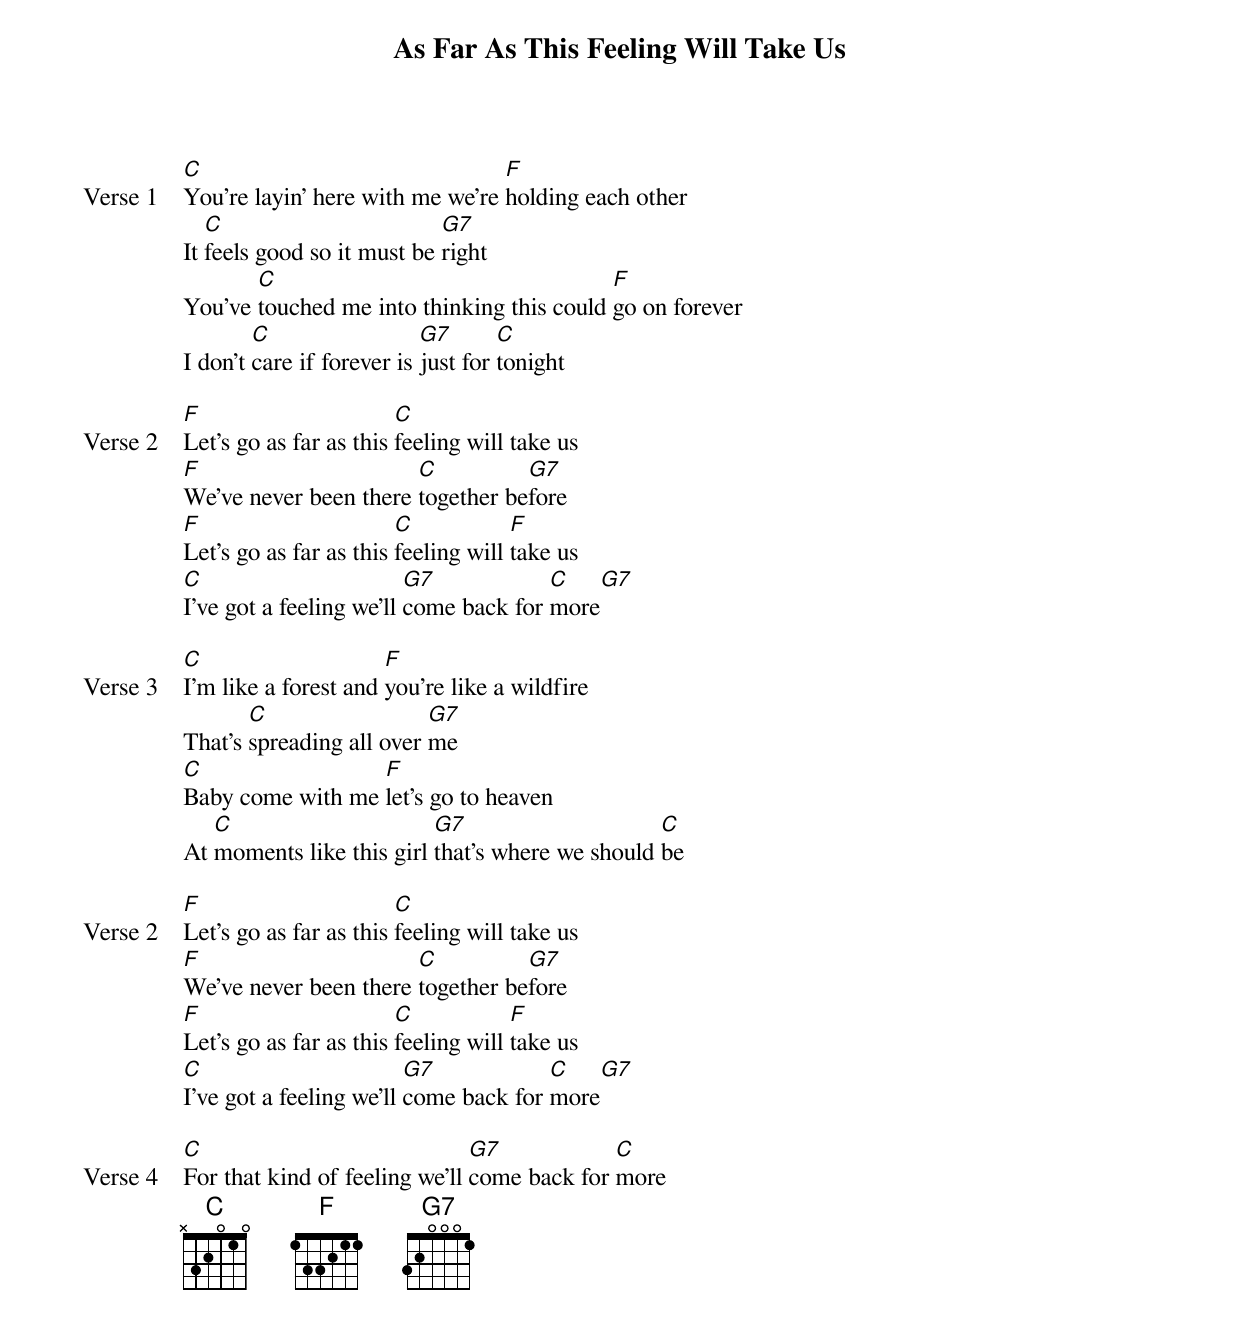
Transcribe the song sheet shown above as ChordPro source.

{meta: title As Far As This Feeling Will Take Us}
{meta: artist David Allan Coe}
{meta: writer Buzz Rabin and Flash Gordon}

{start_of_verse: Verse 1}
[C]You're layin' here with me we're [F]holding each other
It [C]feels good so it must be [G7]right
You've [C]touched me into thinking this could [F]go on forever
I don't [C]care if forever is [G7]just for [C]tonight
{end_of_verse}

{start_of_verse: Verse 2}
[F]Let's go as far as this [C]feeling will take us
[F]We've never been there [C]together be[G7]fore
[F]Let's go as far as this [C]feeling will [F]take us
[C]I've got a feeling we'll [G7]come back for [C]more[G7]
{end_of_verse}

{start_of_verse: Verse 3}
[C]I'm like a forest and [F]you're like a wildfire
That's [C]spreading all over [G7]me
[C]Baby come with me [F]let's go to heaven
At [C]moments like this girl [G7]that's where we should [C]be
{end_of_verse}

{start_of_verse: Verse 2}
[F]Let's go as far as this [C]feeling will take us
[F]We've never been there [C]together be[G7]fore
[F]Let's go as far as this [C]feeling will [F]take us
[C]I've got a feeling we'll [G7]come back for [C]more[G7]
{end_of_verse}

{start_of_verse: Verse 4}
[C]For that kind of feeling we'll [G7]come back for [C]more
{end_of_verse}
